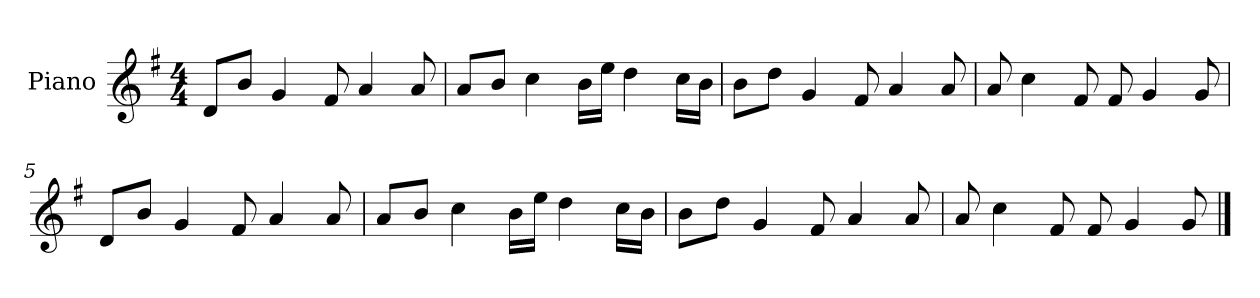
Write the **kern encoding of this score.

**kern
*part1
*staff1
*I"Piano
*I'P-no
*clefG2
*k[f#]
*M4/4
*MM90
=1
8d/L
8b/J
4g/
8f#/
4a/
8a/
=2
8a/L
8b/J
4cc\
16b\LL
16ee\JJ
4dd\
16cc\LL
16b\JJ
=3
8b\L
8dd\J
4g/
8f#/
4a/
8a/
=4
8a/
4cc\
8f#/
8f#/
4g/
8g/
=5
8d/L
8b/J
4g/
8f#/
4a/
8a/
!!LO:LB:g=z
=6
8a/L
8b/J
4cc\
16b\LL
16ee\JJ
4dd\
16cc\LL
16b\JJ
=7
8b\L
8dd\J
4g/
8f#/
4a/
8a/
=8
8a/
4cc\
8f#/
8f#/
4g/
8g/
==
*-
